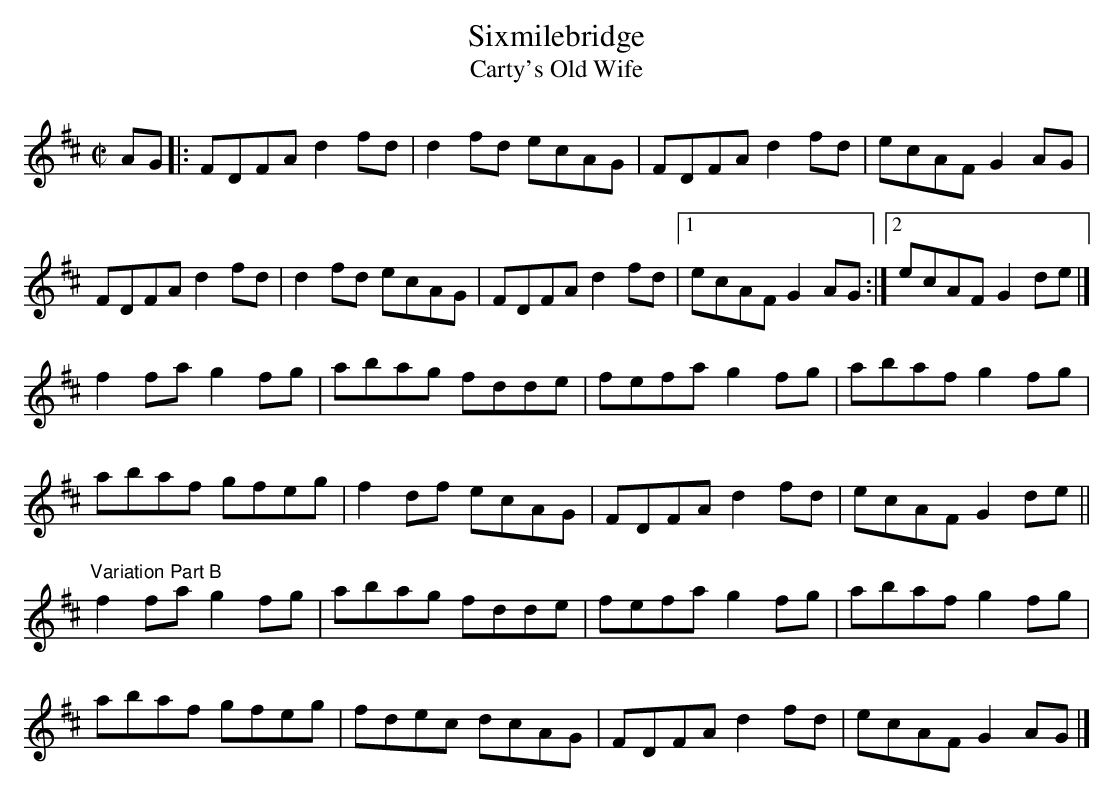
X:1
T:Sixmilebridge
T:Carty's Old Wife
M:C|
L:1/8
K:D
AG[|:FDFA d2fd|d2fd ecAG|FDFA d2fd|ecAF G2AG|!
FDFA d2fd|d2fd ecAG|FDFA d2fd|1ecAF G2AG:|2ecAF G2de|]!
f2fa g2fg|abag fdde|fefa g2fg|abaf g2fg|!
abaf gfeg|f2df ecAG|FDFA d2fd|ecAF G2de||!
"Variation Part B"
f2fa g2fg|abag fdde|fefa g2fg|abaf g2fg|!
abaf gfeg|fdec dcAG|FDFA d2fd|ecAF G2AG|]!
